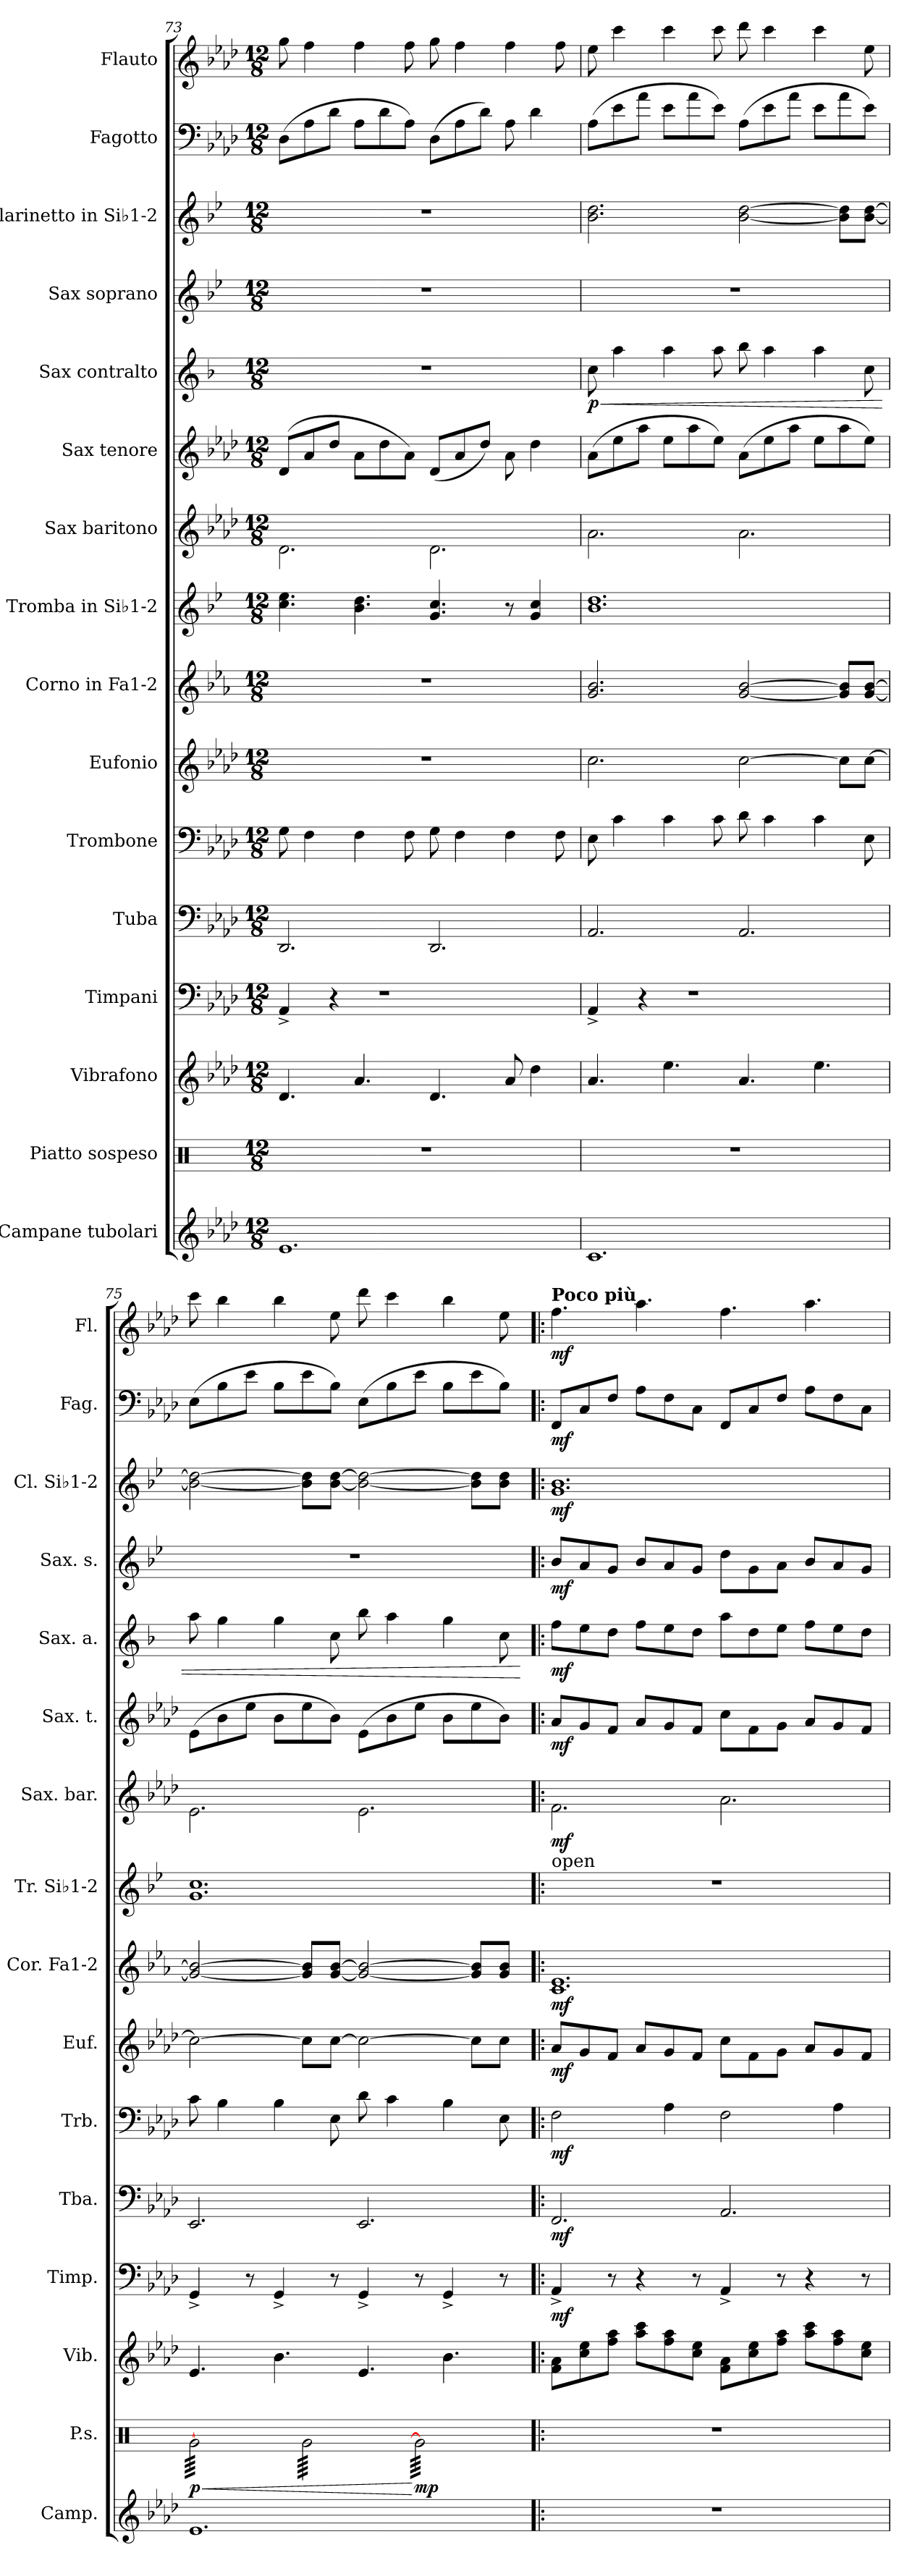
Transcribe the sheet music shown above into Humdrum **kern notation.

**kern	**kern	**dynam	**kern	**dynam	**kern	**dynam	**kern	**dynam	**kern	**dynam	**kern	**dynam	**kern	**dynam	**kern	**kern	**dynam	**kern	**dynam	**kern	**dynam	**kern	**dynam	**kern	**dynam	**kern	**dynam	**kern	**dynam
*part16	*part15	*part15	*part14	*part14	*part13	*part13	*part12	*part12	*part11	*part11	*part10	*part10	*part9	*part9	*part8	*part7	*part7	*part6	*part6	*part5	*part5	*part4	*part4	*part3	*part3	*part2	*part2	*part1	*part1
*staff16	*staff15	*staff15	*staff14	*staff14	*staff13	*staff13	*staff12	*staff12	*staff11	*staff11	*staff10	*staff10	*staff9	*staff9	*staff8	*staff7	*staff7	*staff6	*staff6	*staff5	*staff5	*staff4	*staff4	*staff3	*staff3	*staff2	*staff2	*staff1	*staff1
*I"Campane tubolari	*I"Piatto sospeso	*	*I"Vibrafono	*	*I"Timpani	*	*I"Tuba	*	*I"Trombone	*	*I"Eufonio	*	*I"Corno in Fa1-2	*	*I"Tromba in Si♭1-2	*I"Sax baritono	*	*I"Sax tenore	*	*I"Sax contralto	*	*I"Sax soprano	*	*I"Clarinetto in Si♭1-2	*	*I"Fagotto	*	*I"Flauto	*
*I'Camp.	*I'P.s.	*	*I'Vib.	*	*I'Timp.	*	*I'Tba.	*	*I'Trb.	*	*I'Euf.	*	*I'Cor. Fa1-2	*	*I'Tr. Si♭1-2	*I'Sax. bar.	*	*I'Sax. t.	*	*I'Sax. a.	*	*I'Sax. s.	*	*I'Cl. Si♭1-2	*	*I'Fag.	*	*I'Fl.	*
*clefG2	*clefX	*	*clefG2	*	*clefF4	*	*clefF4	*	*clefF4	*	*clefG2	*	*clefG2	*	*clefG2	*clefG2	*	*clefG2	*	*clefG2	*	*clefG2	*	*clefG2	*	*clefF4	*	*clefG2	*
*	*	*	*	*	*	*	*	*	*	*	*ITrd8c14	*	*ITrd4c7	*	*ITrd1c2	*ITrd12c21	*	*ITrd8c14	*	*ITrd5c9	*	*ITrd1c2	*	*ITrd1c2	*	*	*	*	*
*k[b-e-a-d-]	*k[]	*	*k[b-e-a-d-]	*	*k[b-e-a-d-]	*	*k[b-e-a-d-]	*	*k[b-e-a-d-]	*	*k[b-e-a-d-]	*	*k[b-e-a-d-]	*	*k[b-e-a-d-]	*k[b-e-a-d-]	*	*k[b-e-a-d-]	*	*k[b-e-a-d-]	*	*k[b-e-a-d-]	*	*k[b-e-a-d-]	*	*k[b-e-a-d-]	*	*k[b-e-a-d-]	*
*M12/8	*M12/8	*	*M12/8	*	*M12/8	*	*M12/8	*	*M12/8	*	*M12/8	*	*M12/8	*	*M12/8	*M12/8	*	*M12/8	*	*M12/8	*	*M12/8	*	*M12/8	*	*M12/8	*	*M12/8	*
=73	=73	=73	=73	=73	=73	=73	=73	=73	=73	=73	=73	=73	=73	=73	=73	=73	=73	=73	=73	=73	=73	=73	=73	=73	=73	=73	=73	=73	=73
1.e-	1.r	.	4.d-/	.	4AA-^/	.	2.DD-/	.	8G\	.	1.r	.	1.r	.	4.b-\ 4.dd-\	2.D-\	.	(>8D-/L	.	1.r	.	1.r	.	1.r	.	(>8D-\L	.	8gg\	.
.	.	.	.	.	.	.	.	.	4F\	.	.	.	.	.	.	.	.	8A-/	.	.	.	.	.	.	.	8A-\	.	4ff\	.
.	.	.	.	.	4r	.	.	.	.	.	.	.	.	.	.	.	.	8d-/J	.	.	.	.	.	.	.	8d-\J	.	.	.
.	.	.	4.a-/	.	.	.	.	.	4F\	.	.	.	.	.	4.a-\ 4.cc\	.	.	8A-\L	.	.	.	.	.	.	.	8A-\L	.	4ff\	.
.	.	.	.	.	1r	.	.	.	.	.	.	.	.	.	.	.	.	8d-\	.	.	.	.	.	.	.	8d-\	.	.	.
.	.	.	.	.	.	.	.	.	8F\	.	.	.	.	.	.	.	.	8A-\J)	.	.	.	.	.	.	.	8A-\J)	.	8ff\	.
.	.	.	4.d-/	.	.	.	2.DD-/	.	8G\	.	.	.	.	.	4.f/ 4.b-/	2.D-\	.	(<8D-/L	.	.	.	.	.	.	.	(>8D-\L	.	8gg\	.
.	.	.	.	.	.	.	.	.	4F\	.	.	.	.	.	.	.	.	8A-/	.	.	.	.	.	.	.	8A-\	.	4ff\	.
.	.	.	.	.	.	.	.	.	.	.	.	.	.	.	.	.	.	8d-/J)	.	.	.	.	.	.	.	8d-\J)	.	.	.
.	.	.	8a-/	.	.	.	.	.	4F\	.	.	.	.	.	8r	.	.	8A-\	.	.	.	.	.	.	.	8A-\	.	4ff\	.
.	.	.	4dd-\	.	.	.	.	.	.	.	.	.	.	.	4f/ 4b-/	.	.	4d-\	.	.	.	.	.	.	.	4d-\	.	.	.
.	.	.	.	.	.	.	.	.	8F\	.	.	.	.	.	.	.	.	.	.	.	.	.	.	.	.	.	.	8ff\	.
=74	=74	=74	=74	=74	=74	=74	=74	=74	=74	=74	=74	=74	=74	=74	=74	=74	=74	=74	=74	=74	=74	=74	=74	=74	=74	=74	=74	=74	=74
!	!	!	!	!	!	!	!	!	!	!	!	!	!	!	!	!	!	!	!	!	!LO:HP:b	!	!	!	!	!	!	!	!
!	!	!	!	!	!	!	!	!	!	!	!	!	!	!	!	!	!	!	!	!	!LO:DY:n=1:b	!	!	!	!	!	!	!	!
1.c	1.r	.	4.a-/	.	4AA-^/	.	2.AA-/	.	8E-\	.	2.c\	.	2.c/ 2.e-/	.	1.a- 1.cc	2.A-\	.	(>8A-\L	.	8e-\	< p	1.r	.	2.a-\ 2.cc\	.	(>8A-\L	.	8ee-\	.
.	.	.	.	.	.	.	.	.	4c\	.	.	.	.	.	.	.	.	8e-\	.	4cc\	.	.	.	.	.	8e-\	.	4ccc\	.
.	.	.	.	.	4r	.	.	.	.	.	.	.	.	.	.	.	.	8a-\J	.	.	.	.	.	.	.	8a-\J	.	.	.
.	.	.	4.ee-\	.	.	.	.	.	4c\	.	.	.	.	.	.	.	.	8e-\L	.	4cc\	.	.	.	.	.	8e-\L	.	4ccc\	.
.	.	.	.	.	1r	.	.	.	.	.	.	.	.	.	.	.	.	8a-\	.	.	.	.	.	.	.	8a-\	.	.	.
.	.	.	.	.	.	.	.	.	8c\	.	.	.	.	.	.	.	.	8e-\J)	.	8cc\	.	.	.	.	.	8e-\J)	.	8ccc\	.
.	.	.	4.a-/	.	.	.	2.AA-/	.	8d-\	.	[2c\	.	[2c/ [2e-/	.	.	2.A-\	.	(>8A-\L	.	8dd-\	.	.	.	[2a-\ [2cc\	.	(>8A-\L	.	8ddd-\	.
.	.	.	.	.	.	.	.	.	4c\	.	.	.	.	.	.	.	.	8e-\	.	4cc\	.	.	.	.	.	8e-\	.	4ccc\	.
.	.	.	.	.	.	.	.	.	.	.	.	.	.	.	.	.	.	8a-\J	.	.	.	.	.	.	.	8a-\J	.	.	.
.	.	.	4.ee-\	.	.	.	.	.	4c\	.	.	.	.	.	.	.	.	8e-\L	.	4cc\	.	.	.	.	.	8e-\L	.	4ccc\	.
.	.	.	.	.	.	.	.	.	.	.	8c\L]	.	8c/] 8e-/]L	.	.	.	.	8a-\	.	.	.	.	.	8a-\] 8cc\]L	.	8a-\	.	.	.
.	.	.	.	.	.	.	.	.	8E-\	.	[8c\J	.	[8c/ [8e-/J	.	.	.	.	8e-\J)	.	8e-\	.	.	.	[8a-\ [8cc\J	.	8e-\J)	.	8ee-\	.
!!LO:PB:g=z
=75	=75	=75	=75	=75	=75	=75	=75	=75	=75	=75	=75	=75	=75	=75	=75	=75	=75	=75	=75	=75	=75	=75	=75	=75	=75	=75	=75	=75	=75
!	!	!LO:HP:b	!	!	!	!	!	!	!	!	!	!	!	!	!	!	!	!	!	!	!	!	!	!	!	!	!	!	!
!	!	!LO:DY:n=1:b	!	!	!	!	!	!	!	!	!	!	!	!	!	!	!	!	!	!	!	!	!	!	!	!	!	!	!
*	*tremolo	*	*	*	*	*	*	*	*	*	*	*	*	*	*	*	*	*	*	*	*	*	*	*	*	*	*	*	*
1.e-	[64Rg\LLLL	< p	4.e-/	.	4GG^/	.	2.EE-/	.	8c\	.	2c\_	.	2c/_ 2e-/_	.	1.f 1.b-	2.E-\	.	(>8E-\L	.	8cc\	.	1.r	.	2a-\_ 2cc\_	.	(>8E-\L	.	8ccc\	.
.	64Rg\	.	.	.	.	.	.	.	.	.	.	.	.	.	.	.	.	.	.	.	.	.	.	.	.	.	.	.	.
.	64Rg\	.	.	.	.	.	.	.	.	.	.	.	.	.	.	.	.	.	.	.	.	.	.	.	.	.	.	.	.
.	64Rg\	.	.	.	.	.	.	.	.	.	.	.	.	.	.	.	.	.	.	.	.	.	.	.	.	.	.	.	.
.	64Rg\	.	.	.	.	.	.	.	.	.	.	.	.	.	.	.	.	.	.	.	.	.	.	.	.	.	.	.	.
.	64Rg\	.	.	.	.	.	.	.	.	.	.	.	.	.	.	.	.	.	.	.	.	.	.	.	.	.	.	.	.
.	64Rg\	.	.	.	.	.	.	.	.	.	.	.	.	.	.	.	.	.	.	.	.	.	.	.	.	.	.	.	.
.	64Rg\	.	.	.	.	.	.	.	.	.	.	.	.	.	.	.	.	.	.	.	.	.	.	.	.	.	.	.	.
.	64Rg\	.	.	.	.	.	.	.	4B-\	.	.	.	.	.	.	.	.	8B-\	.	4b-\	.	.	.	.	.	8B-\	.	4bb-\	.
.	64Rg\	.	.	.	.	.	.	.	.	.	.	.	.	.	.	.	.	.	.	.	.	.	.	.	.	.	.	.	.
.	64Rg\	.	.	.	.	.	.	.	.	.	.	.	.	.	.	.	.	.	.	.	.	.	.	.	.	.	.	.	.
.	64Rg\	.	.	.	.	.	.	.	.	.	.	.	.	.	.	.	.	.	.	.	.	.	.	.	.	.	.	.	.
.	64Rg\	.	.	.	.	.	.	.	.	.	.	.	.	.	.	.	.	.	.	.	.	.	.	.	.	.	.	.	.
.	64Rg\	.	.	.	.	.	.	.	.	.	.	.	.	.	.	.	.	.	.	.	.	.	.	.	.	.	.	.	.
.	64Rg\	.	.	.	.	.	.	.	.	.	.	.	.	.	.	.	.	.	.	.	.	.	.	.	.	.	.	.	.
.	64Rg\	.	.	.	.	.	.	.	.	.	.	.	.	.	.	.	.	.	.	.	.	.	.	.	.	.	.	.	.
.	64Rg\	.	.	.	8r	.	.	.	.	.	.	.	.	.	.	.	.	8e-\J	.	.	.	.	.	.	.	8e-\J	.	.	.
.	64Rg\	.	.	.	.	.	.	.	.	.	.	.	.	.	.	.	.	.	.	.	.	.	.	.	.	.	.	.	.
.	64Rg\	.	.	.	.	.	.	.	.	.	.	.	.	.	.	.	.	.	.	.	.	.	.	.	.	.	.	.	.
.	64Rg\	.	.	.	.	.	.	.	.	.	.	.	.	.	.	.	.	.	.	.	.	.	.	.	.	.	.	.	.
.	64Rg\	.	.	.	.	.	.	.	.	.	.	.	.	.	.	.	.	.	.	.	.	.	.	.	.	.	.	.	.
.	64Rg\	.	.	.	.	.	.	.	.	.	.	.	.	.	.	.	.	.	.	.	.	.	.	.	.	.	.	.	.
.	64Rg\	.	.	.	.	.	.	.	.	.	.	.	.	.	.	.	.	.	.	.	.	.	.	.	.	.	.	.	.
.	64Rg\	.	.	.	.	.	.	.	.	.	.	.	.	.	.	.	.	.	.	.	.	.	.	.	.	.	.	.	.
.	64Rg\	.	4.b-\	.	4GG^/	.	.	.	4B-\	.	.	.	.	.	.	.	.	8B-\L	.	4b-\	.	.	.	.	.	8B-\L	.	4bb-\	.
.	64Rg\	.	.	.	.	.	.	.	.	.	.	.	.	.	.	.	.	.	.	.	.	.	.	.	.	.	.	.	.
.	64Rg\	.	.	.	.	.	.	.	.	.	.	.	.	.	.	.	.	.	.	.	.	.	.	.	.	.	.	.	.
.	64Rg\	.	.	.	.	.	.	.	.	.	.	.	.	.	.	.	.	.	.	.	.	.	.	.	.	.	.	.	.
.	64Rg\	.	.	.	.	.	.	.	.	.	.	.	.	.	.	.	.	.	.	.	.	.	.	.	.	.	.	.	.
.	64Rg\	.	.	.	.	.	.	.	.	.	.	.	.	.	.	.	.	.	.	.	.	.	.	.	.	.	.	.	.
.	64Rg\	.	.	.	.	.	.	.	.	.	.	.	.	.	.	.	.	.	.	.	.	.	.	.	.	.	.	.	.
.	64Rg\JJJJ	.	.	.	.	.	.	.	.	.	.	.	.	.	.	.	.	.	.	.	.	.	.	.	.	.	.	.	.
.	64Rg\LLLL	.	.	.	.	.	.	.	.	.	8c\L]	.	8c/] 8e-/]L	.	.	.	.	8e-\	.	.	.	.	.	8a-\] 8cc\]L	.	8e-\	.	.	.
.	64Rg\	.	.	.	.	.	.	.	.	.	.	.	.	.	.	.	.	.	.	.	.	.	.	.	.	.	.	.	.
.	64Rg\	.	.	.	.	.	.	.	.	.	.	.	.	.	.	.	.	.	.	.	.	.	.	.	.	.	.	.	.
.	64Rg\	.	.	.	.	.	.	.	.	.	.	.	.	.	.	.	.	.	.	.	.	.	.	.	.	.	.	.	.
.	64Rg\	.	.	.	.	.	.	.	.	.	.	.	.	.	.	.	.	.	.	.	.	.	.	.	.	.	.	.	.
.	64Rg\	.	.	.	.	.	.	.	.	.	.	.	.	.	.	.	.	.	.	.	.	.	.	.	.	.	.	.	.
.	64Rg\	.	.	.	.	.	.	.	.	.	.	.	.	.	.	.	.	.	.	.	.	.	.	.	.	.	.	.	.
.	64Rg\	.	.	.	.	.	.	.	.	.	.	.	.	.	.	.	.	.	.	.	.	.	.	.	.	.	.	.	.
.	64Rg\	.	.	.	8r	.	.	.	8E-\	.	[8c\J	.	[8c/ [8e-/J	.	.	.	.	8B-\J)	.	8e-\	.	.	.	[8a-\ [8cc\J	.	8B-\J)	.	8ee-\	.
.	64Rg\	.	.	.	.	.	.	.	.	.	.	.	.	.	.	.	.	.	.	.	.	.	.	.	.	.	.	.	.
.	64Rg\	.	.	.	.	.	.	.	.	.	.	.	.	.	.	.	.	.	.	.	.	.	.	.	.	.	.	.	.
.	64Rg\	.	.	.	.	.	.	.	.	.	.	.	.	.	.	.	.	.	.	.	.	.	.	.	.	.	.	.	.
.	64Rg\	.	.	.	.	.	.	.	.	.	.	.	.	.	.	.	.	.	.	.	.	.	.	.	.	.	.	.	.
.	64Rg\	.	.	.	.	.	.	.	.	.	.	.	.	.	.	.	.	.	.	.	.	.	.	.	.	.	.	.	.
.	64Rg\	.	.	.	.	.	.	.	.	.	.	.	.	.	.	.	.	.	.	.	.	.	.	.	.	.	.	.	.
.	64Rg\	.	.	.	.	.	.	.	.	.	.	.	.	.	.	.	.	.	.	.	.	.	.	.	.	.	.	.	.
.	64Rg\	.	4.e-/	.	4GG^/	.	2.EE-/	.	8d-\	.	2c\_	.	2c/_ 2e-/_	.	.	2.E-\	.	(>8E-\L	.	8dd-\	.	.	.	2a-\_ 2cc\_	.	(>8E-\L	.	8ddd-\	.
.	64Rg\	.	.	.	.	.	.	.	.	.	.	.	.	.	.	.	.	.	.	.	.	.	.	.	.	.	.	.	.
.	64Rg\	.	.	.	.	.	.	.	.	.	.	.	.	.	.	.	.	.	.	.	.	.	.	.	.	.	.	.	.
.	64Rg\	.	.	.	.	.	.	.	.	.	.	.	.	.	.	.	.	.	.	.	.	.	.	.	.	.	.	.	.
.	64Rg\	.	.	.	.	.	.	.	.	.	.	.	.	.	.	.	.	.	.	.	.	.	.	.	.	.	.	.	.
.	64Rg\	.	.	.	.	.	.	.	.	.	.	.	.	.	.	.	.	.	.	.	.	.	.	.	.	.	.	.	.
.	64Rg\	.	.	.	.	.	.	.	.	.	.	.	.	.	.	.	.	.	.	.	.	.	.	.	.	.	.	.	.
.	64Rg\	.	.	.	.	.	.	.	.	.	.	.	.	.	.	.	.	.	.	.	.	.	.	.	.	.	.	.	.
.	64Rg\	.	.	.	.	.	.	.	4c\	.	.	.	.	.	.	.	.	8B-\	.	4cc\	.	.	.	.	.	8B-\	.	4ccc\	.
.	64Rg\	.	.	.	.	.	.	.	.	.	.	.	.	.	.	.	.	.	.	.	.	.	.	.	.	.	.	.	.
.	64Rg\	.	.	.	.	.	.	.	.	.	.	.	.	.	.	.	.	.	.	.	.	.	.	.	.	.	.	.	.
.	64Rg\	.	.	.	.	.	.	.	.	.	.	.	.	.	.	.	.	.	.	.	.	.	.	.	.	.	.	.	.
.	64Rg\	.	.	.	.	.	.	.	.	.	.	.	.	.	.	.	.	.	.	.	.	.	.	.	.	.	.	.	.
.	64Rg\	.	.	.	.	.	.	.	.	.	.	.	.	.	.	.	.	.	.	.	.	.	.	.	.	.	.	.	.
.	64Rg\	.	.	.	.	.	.	.	.	.	.	.	.	.	.	.	.	.	.	.	.	.	.	.	.	.	.	.	.
.	64Rg\JJJJ	.	.	.	.	.	.	.	.	.	.	.	.	.	.	.	.	.	.	.	.	.	.	.	.	.	.	.	.
!	!	!LO:DY:n=2:b	!	!	!	!	!	!	!	!	!	!	!	!	!	!	!	!	!	!	!	!	!	!	!	!	!	!	!
.	64Rg\]LLLL	[ mp	.	.	8r	.	.	.	.	.	.	.	.	.	.	.	.	8e-\J	.	.	.	.	.	.	.	8e-\J	.	.	.
.	64Rg\	.	.	.	.	.	.	.	.	.	.	.	.	.	.	.	.	.	.	.	.	.	.	.	.	.	.	.	.
.	64Rg\	.	.	.	.	.	.	.	.	.	.	.	.	.	.	.	.	.	.	.	.	.	.	.	.	.	.	.	.
.	64Rg\	.	.	.	.	.	.	.	.	.	.	.	.	.	.	.	.	.	.	.	.	.	.	.	.	.	.	.	.
.	64Rg\	.	.	.	.	.	.	.	.	.	.	.	.	.	.	.	.	.	.	.	.	.	.	.	.	.	.	.	.
.	64Rg\	.	.	.	.	.	.	.	.	.	.	.	.	.	.	.	.	.	.	.	.	.	.	.	.	.	.	.	.
.	64Rg\	.	.	.	.	.	.	.	.	.	.	.	.	.	.	.	.	.	.	.	.	.	.	.	.	.	.	.	.
.	64Rg\	.	.	.	.	.	.	.	.	.	.	.	.	.	.	.	.	.	.	.	.	.	.	.	.	.	.	.	.
.	64Rg\	.	4.b-\	.	4GG^/	.	.	.	4B-\	.	.	.	.	.	.	.	.	8B-\L	.	4b-\	.	.	.	.	.	8B-\L	.	4bb-\	.
.	64Rg\	.	.	.	.	.	.	.	.	.	.	.	.	.	.	.	.	.	.	.	.	.	.	.	.	.	.	.	.
.	64Rg\	.	.	.	.	.	.	.	.	.	.	.	.	.	.	.	.	.	.	.	.	.	.	.	.	.	.	.	.
.	64Rg\	.	.	.	.	.	.	.	.	.	.	.	.	.	.	.	.	.	.	.	.	.	.	.	.	.	.	.	.
.	64Rg\	.	.	.	.	.	.	.	.	.	.	.	.	.	.	.	.	.	.	.	.	.	.	.	.	.	.	.	.
.	64Rg\	.	.	.	.	.	.	.	.	.	.	.	.	.	.	.	.	.	.	.	.	.	.	.	.	.	.	.	.
.	64Rg\	.	.	.	.	.	.	.	.	.	.	.	.	.	.	.	.	.	.	.	.	.	.	.	.	.	.	.	.
.	64Rg\	.	.	.	.	.	.	.	.	.	.	.	.	.	.	.	.	.	.	.	.	.	.	.	.	.	.	.	.
.	64Rg\	.	.	.	.	.	.	.	.	.	8c\L]	.	8c/] 8e-/]L	.	.	.	.	8e-\	.	.	.	.	.	8a-\] 8cc\]L	.	8e-\	.	.	.
.	64Rg\	.	.	.	.	.	.	.	.	.	.	.	.	.	.	.	.	.	.	.	.	.	.	.	.	.	.	.	.
.	64Rg\	.	.	.	.	.	.	.	.	.	.	.	.	.	.	.	.	.	.	.	.	.	.	.	.	.	.	.	.
.	64Rg\	.	.	.	.	.	.	.	.	.	.	.	.	.	.	.	.	.	.	.	.	.	.	.	.	.	.	.	.
.	64Rg\	.	.	.	.	.	.	.	.	.	.	.	.	.	.	.	.	.	.	.	.	.	.	.	.	.	.	.	.
.	64Rg\	.	.	.	.	.	.	.	.	.	.	.	.	.	.	.	.	.	.	.	.	.	.	.	.	.	.	.	.
.	64Rg\	.	.	.	.	.	.	.	.	.	.	.	.	.	.	.	.	.	.	.	.	.	.	.	.	.	.	.	.
.	64Rg\	.	.	.	.	.	.	.	.	.	.	.	.	.	.	.	.	.	.	.	.	.	.	.	.	.	.	.	.
.	64Rg\	.	.	.	8r	.	.	.	8E-\	.	8c\J	.	8c/ 8e-/J	.	.	.	.	8B-\J)	.	8e-\	.	.	.	8a-\ 8cc\J	.	8B-\J)	.	8ee-\	.
.	64Rg\	.	.	.	.	.	.	.	.	.	.	.	.	.	.	.	.	.	.	.	.	.	.	.	.	.	.	.	.
.	64Rg\	.	.	.	.	.	.	.	.	.	.	.	.	.	.	.	.	.	.	.	.	.	.	.	.	.	.	.	.
.	64Rg\	.	.	.	.	.	.	.	.	.	.	.	.	.	.	.	.	.	.	.	.	.	.	.	.	.	.	.	.
.	64Rg\	.	.	.	.	.	.	.	.	.	.	.	.	.	.	.	.	.	.	.	.	.	.	.	.	.	.	.	.
.	64Rg\	.	.	.	.	.	.	.	.	.	.	.	.	.	.	.	.	.	.	.	.	.	.	.	.	.	.	.	.
.	64Rg\	.	.	.	.	.	.	.	.	.	.	.	.	.	.	.	.	.	.	.	.	.	.	.	.	.	.	.	.
.	64Rg\JJJJ	.	.	.	.	.	.	.	.	.	.	.	.	.	.	.	.	.	.	.	.	.	.	.	.	.	.	.	.
*	*Xtremolo	*	*	*	*	*	*	*	*	*	*	*	*	*	*	*	*	*	*	*	*	*	*	*	*	*	*	*	*
.	.	.	.	.	.	.	.	.	.	.	.	.	.	.	.	.	.	.	.	.	[	.	.	.	.	.	.	.	.
=76!|:	=76!|:	=76!|:	=76!|:	=76!|:	=76!|:	=76!|:	=76!|:	=76!|:	=76!|:	=76!|:	=76!|:	=76!|:	=76!|:	=76!|:	=76!|:	=76!|:	=76!|:	=76!|:	=76!|:	=76!|:	=76!|:	=76!|:	=76!|:	=76!|:	=76!|:	=76!|:	=76!|:	=76!|:	=76!|:
!!LO:REH:place=s1:a:B:t=K
*	*	*	*	*	*	*	*	*	*	*	*	*	*	*	*	*	*	*	*	*	*	*	*	*	*	*	*	*MM135	*
!	!	!	!	!	!	!	!	!	!	!	!	!	!	!	!	!	!	!	!	!	!	!	!	!	!	!	!	!LO:TX:a:B:t=Poco più	!
!	!	!	!	!	!	!	!	!	!	!	!	!	!	!	!LO:TX:a:t=open	!	!	!	!	!	!	!	!	!	!	!	!	!	!
!	!	!	!	!LO:DY:b	!	!	!	!	!	!	!	!	!	!	!	!	!	!	!	!	!	!	!	!	!	!	!	!	!
!	!	!	!	!LO:DY:n=1:b	!	!LO:DY:b	!	!LO:DY:b	!	!LO:DY:b	!	!LO:DY:b	!	!LO:DY:b	!	!	!LO:DY:b	!	!LO:DY:b	!	!LO:DY:b	!	!LO:DY:b	!	!LO:DY:b	!	!LO:DY:b	!	!LO:DY:b
1.r	1.r	.	8f\ 8a-\L	mf mf	4AA-^/	mf	2.FF/	mf	2F\	mf	8A-/L	mf	1.F 1.A-	mf	1.r	2.F\	mf	8A-/L	mf	8a-\L	mf	8a-/L	mf	1.f 1.a-	mf	8FF/L	mf	4.ff\	mf
.	.	.	8cc\ 8ee-\	.	.	.	.	.	.	.	8G/	.	.	.	.	.	.	8G/	.	8g\	.	8g/	.	.	.	8C/	.	.	.
.	.	.	8ff\ 8aa-\J	.	8r	.	.	.	.	.	8F/J	.	.	.	.	.	.	8F/J	.	8f\J	.	8f/J	.	.	.	8F/J	.	.	.
.	.	.	8aa-\ 8ccc\L	.	4r	.	.	.	.	.	8A-/L	.	.	.	.	.	.	8A-/L	.	8a-\L	.	8a-/L	.	.	.	8A-\L	.	4.aa-\	.
.	.	.	8ff\ 8aa-\	.	.	.	.	.	4A-\	.	8G/	.	.	.	.	.	.	8G/	.	8g\	.	8g/	.	.	.	8F\	.	.	.
.	.	.	8cc\ 8ee-\J	.	8r	.	.	.	.	.	8F/J	.	.	.	.	.	.	8F/J	.	8f\J	.	8f/J	.	.	.	8C\J	.	.	.
.	.	.	8f\ 8a-\L	.	4AA-^/	.	2.AA-/	.	2F\	.	8c\L	.	.	.	.	2.A-\	.	8c\L	.	8cc\L	.	8cc\L	.	.	.	8FF/L	.	4.ff\	.
.	.	.	8cc\ 8ee-\	.	.	.	.	.	.	.	8F\	.	.	.	.	.	.	8F\	.	8f\	.	8f\	.	.	.	8C/	.	.	.
.	.	.	8ff\ 8aa-\J	.	8r	.	.	.	.	.	8G\J	.	.	.	.	.	.	8G\J	.	8g\J	.	8g\J	.	.	.	8F/J	.	.	.
.	.	.	8aa-\ 8ccc\L	.	4r	.	.	.	.	.	8A-/L	.	.	.	.	.	.	8A-/L	.	8a-\L	.	8a-/L	.	.	.	8A-\L	.	4.aa-\	.
.	.	.	8ff\ 8aa-\	.	.	.	.	.	4A-\	.	8G/	.	.	.	.	.	.	8G/	.	8g\	.	8g/	.	.	.	8F\	.	.	.
.	.	.	8cc\ 8ee-\J	.	8r	.	.	.	.	.	8F/J	.	.	.	.	.	.	8F/J	.	8f\J	.	8f/J	.	.	.	8C\J	.	.	.
=	=	=	=	=	=	=	=	=	=	=	=	=	=	=	=	=	=	=	=	=	=	=	=	=	=	=	=	=	=
*-	*-	*-	*-	*-	*-	*-	*-	*-	*-	*-	*-	*-	*-	*-	*-	*-	*-	*-	*-	*-	*-	*-	*-	*-	*-	*-	*-	*-	*-
